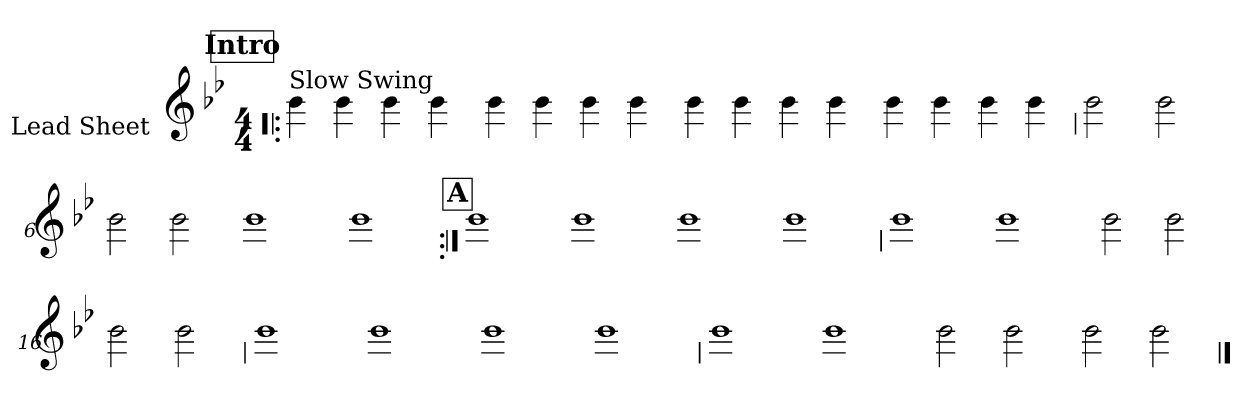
**kern
*part1
*staff1
*I"Lead Sheet
*stria0
*clefG2
*k[b-e-]
*B-:
*M4/4
!!LO:REH:place=s1:a:t=Intro
=1!|:
!LO:TX:a:t=Slow Swing
4b-
4b-
4b-
4b-
=2-
4b-
4b-
4b-
4b-
=3-
4b-
4b-
4b-
4b-
=4-
4b-
4b-
4b-
4b-
!!LO:LB:g=z
=5
2b-
2b-
=6-
2b-
2b-
=7-
1b-
=8-
1b-
!!LO:LB:g=z
!!LO:REH:place=s1:a:t=A
=9:|!
1b-
=10-
1b-
=11-
1b-
=12-
1b-
!!LO:LB:g=z
=13
1b-
=14-
1b-
=15-
2b-
2b-
=16-
2b-
2b-
!!LO:LB:g=z
=17
1b-
=18-
1b-
=19-
1b-
=20-
1b-
!!LO:LB:g=z
=21
1b-
=22-
1b-
=23-
2b-
2b-
=24-
2b-
2b-
==
*-
